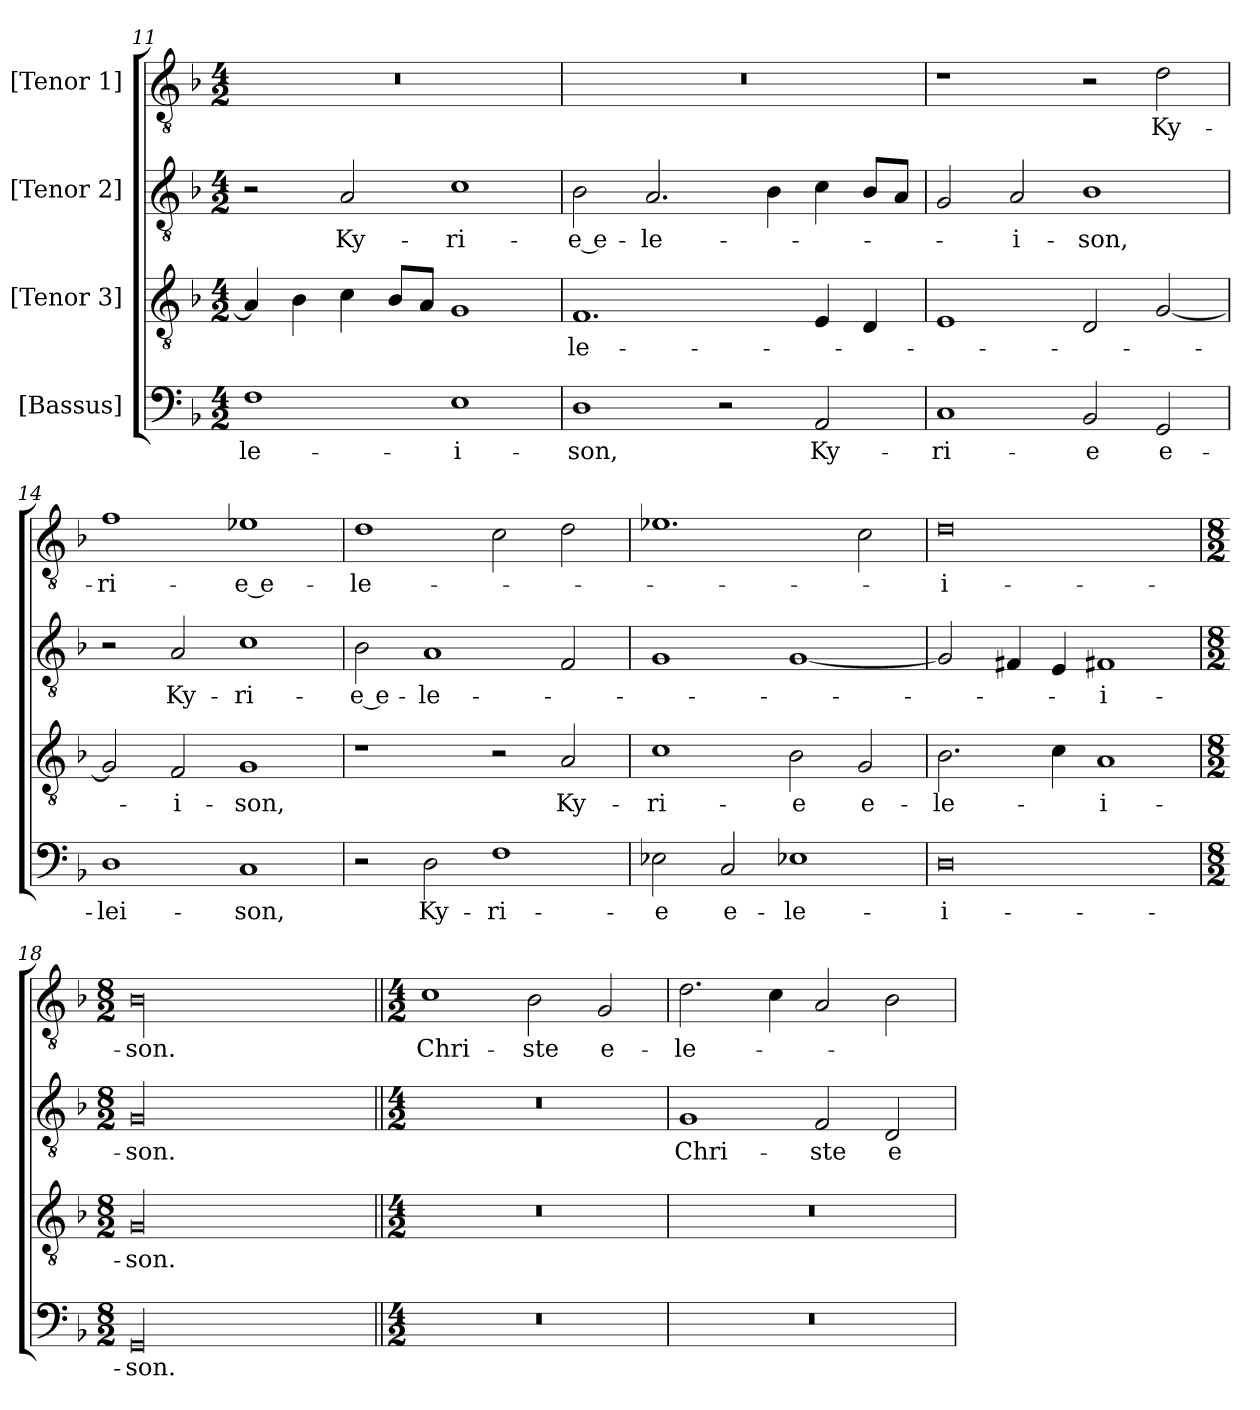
**kern	**text	**kern	**text	**kern	**text	**kern	**text
*part4	*part4	*part3	*part3	*part2	*part2	*part1	*part1
*staff4	*staff4	*staff3	*staff3	*staff2	*staff2	*staff1	*staff1
*I"[Bassus]	*	*I"[Tenor 3]	*	*I"[Tenor 2]	*	*I"[Tenor 1]	*
*clefF4	*	*clefGv2	*	*clefGv2	*	*clefGv2	*
*k[b-]	*	*k[b-]	*	*k[b-]	*	*k[b-]	*
*M4/2	*	*M4/2	*	*M4/2	*	*M4/2	*
=11	=11	=11	=11	=11	=11	=11	=11
1F\	-le-	4A/]	.	2r	.	0r	.
.	.	4B-\	.	.	.	.	.
.	.	4c\	.	2A/	Ky-	.	.
.	.	8B-/L	.	.	.	.	.
.	.	8A/J	.	.	.	.	.
1E\	-i-	1G/	.	1c\	-ri-	.	.
=12	=12	=12	=12	=12	=12	=12	=12
1D\	-son,	1.F/	-le-	2B-\	-e e-	0r	.
.	.	.	.	2.A/	-le-	.	.
2r	.	.	.	.	.	.	.
.	.	.	.	4B-\	.	.	.
2AA/	Ky-	4E/	.	4c\	.	.	.
.	.	4D/	.	8B-/L	.	.	.
.	.	.	.	8A/J	.	.	.
=13	=13	=13	=13	=13	=13	=13	=13
1C/	-ri-	1E/	.	2G/	.	1r	.
.	.	.	.	2A/	-i-	.	.
2BB-/	-e	2D/	.	1B-\	-son,	2r	.
2GG/	e-	[2G/	.	.	.	2d\	Ky-
=14	=14	=14	=14	=14	=14	=14	=14
1D\	-lei-	2G/]	.	2r	.	1f\	-ri-
.	.	2F/	-i-	2A/	Ky-	.	.
1C/	-son,	1G/	-son,	1c\	-ri-	1e-X\	-e e-
=15	=15	=15	=15	=15	=15	=15	=15
2r	.	1r	.	2B-\	-e e-	1d\	-le-
2D\	Ky-	.	.	1A/	-le-	.	.
1F\	-ri-	2r	.	.	.	2c\	.
.	.	2A/	Ky-	2F/	.	2d\	.
=16	=16	=16	=16	=16	=16	=16	=16
2E-X\	-e	1c\	-ri-	1G/	.	1.e-X\	.
2C/	e-	.	.	.	.	.	.
1E-X\	-le-	2B-\	-e	[1G/	.	.	.
.	.	2G/	e-	.	.	2c\	.
=17	=17	=17	=17	=17	=17	=17	=17
0D\	-i-	2.B-\	-le-	2G/]	.	0d\	-i-
.	.	.	.	4F#X/	.	.	.
.	.	4c\	.	4E/	.	.	.
.	.	1A/	-i-	1F#X/	-i-	.	.
=18	=18	=18	=18	=18	=18	=18	=18
*M8/2	*	*M8/2	*	*M8/2	*	*M8/2	*
00GG/	-son.	00G/	-son.	00G/	-son.	00B-\	-son.
=19||	=19||	=19||	=19||	=19||	=19||	=19||	=19||
*M4/2	*	*M4/2	*	*M4/2	*	*M4/2	*
0r	.	0r	.	0r	.	1c\	Chri-
.	.	.	.	.	.	2B-\	-ste
.	.	.	.	.	.	2G/	e-
=20	=20	=20	=20	=20	=20	=20	=20
0r	.	0r	.	1G/	Chri-	2.d\	-le-
.	.	.	.	.	.	4c\	.
.	.	.	.	2F/	-ste	2A/	.
.	.	.	.	2D/	e-	2B-\	.
=	=	=	=	=	=	=	=
*-	*-	*-	*-	*-	*-	*-	*-
